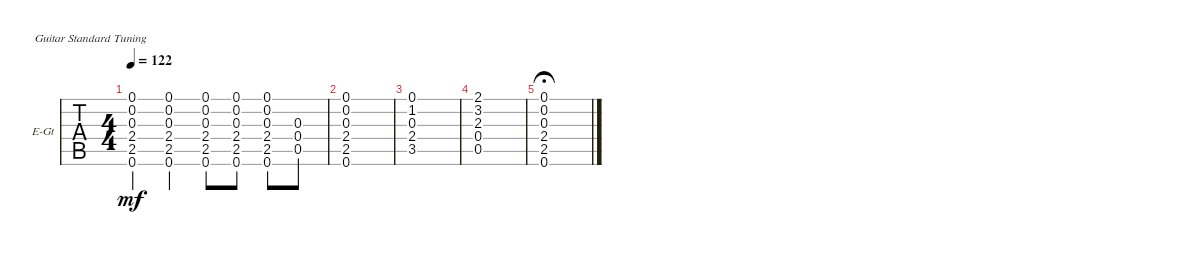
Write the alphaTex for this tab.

\bracketExtendMode groupsimilarinstruments
\firstSystemTrackNameOrientation horizontal
\otherSystemsTrackNameOrientation horizontal
\track ("Electric Guitar Clean" "E-Gt") {instrument electricguitarclean}
\staff {tabs}
\tuning (E4 B3 G3 D3 A2 E2)
\ts (4 4)
\tempo 122
\clef g2
\scale
0.333333
\ks c
(0.6{t} 2.5{t} 2.4{t} 0.3{t} 0.2{t} 0.1{t}).4{dy mf} (0.1 0.2 0.3 2.4 2.5 0.6).4 (0.1 0.2 0.3 2.4 2.5 0.6).8 (0.1 0.2 0.3 2.4 2.5 0.6).8 (0.1 0.2 0.3 2.4 2.5 0.6).8 (0.5 0.4 0.3).8 |
\scale
0.333333 (0.6 2.5 2.4 0.3 0.2 0.1).1 |
\scale
0.333333 (0.1 1.2 0.3 2.4 3.5).1 |
\scale
0.333333 (0.5 0.4 2.3 3.2 2.1).1 |
\scale
0.333333 (0.1 0.2 0.3 2.4 2.5 0.6).1{fermata (medium 0.5)}
